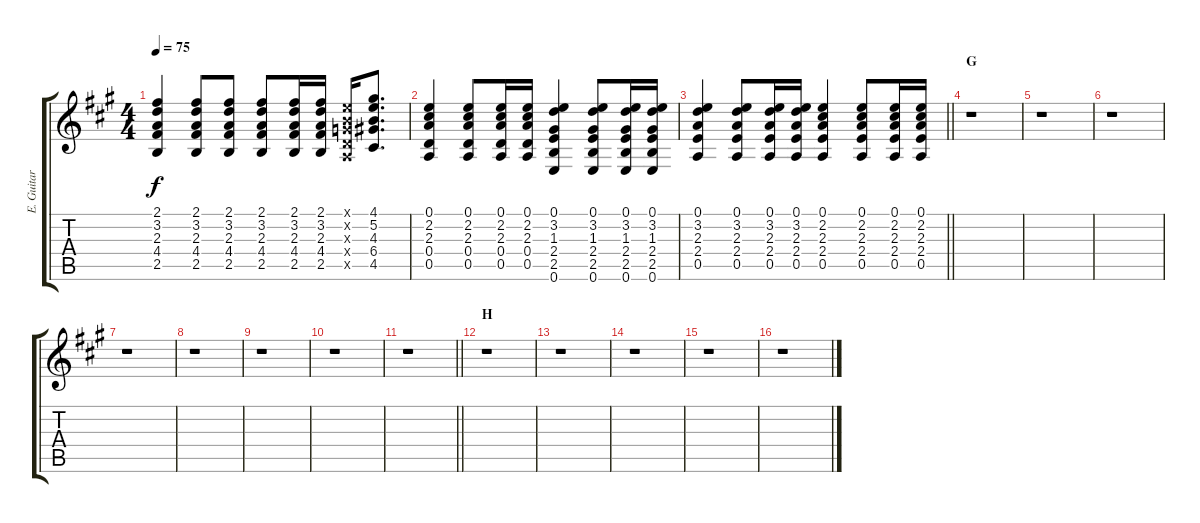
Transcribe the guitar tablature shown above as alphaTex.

\track ("E. Guitar II" "E. Guitar ") {instrument electricguitarclean}
\staff {score tabs}
\tuning (E4 B3 G3 D3 A2 E2) {hide}
\ts (4 4)
\tempo 75
\clef g2
\ks a
(2.1 3.2 2.3 4.4 2.5).4{dy f} (2.1 3.2 2.3 4.4 2.5).8 (2.1 3.2 2.3 4.4 2.5).8 (2.1 3.2 2.3 4.4 2.5).8 (2.1 3.2 2.3 4.4 2.5).16 (2.1 3.2 2.3 4.4 2.5).16 (0.1{x} 0.2{x} 0.3{x} 0.4{x} 0.5{x}).16 (4.1 5.2 4.3 6.4 4.5).8{d} |
(0.1 2.2 2.3 0.4 0.5).4 (0.1 2.2 2.3 0.4 0.5).8 (0.1 2.2 2.3 0.4 0.5).16 (0.1 2.2 2.3 0.4 0.5).16 (0.1 3.2 1.3 2.4 2.5 0.6).4 (0.1 3.2 1.3 2.4 2.5 0.6).8 (0.1 3.2 1.3 2.4 2.5 0.6).16 (0.1 3.2 1.3 2.4 2.5 0.6).16 |
\barLineRight lightlight
(0.1 3.2 2.3 2.4 0.5).4 (0.1 3.2 2.3 2.4 0.5).8 (0.1 3.2 2.3 2.4 0.5).16 (0.1 3.2 2.3 2.4 0.5).16 (0.1 2.2 2.3 2.4 0.5).4 (0.1 2.2 2.3 2.4 0.5).8 (0.1 2.2 2.3 2.4 0.5).16 (0.1 2.2 2.3 2.4 0.5).16 |
\section ("" "G")
r.1 |
r.1 |
r.1 |
r.1 |
r.1 |
r.1 |
r.1 |
\barLineRight lightlight
r.1 |
\section ("" "H")
r.1 |
r.1 |
r.1 |
r.1 |
r.1
